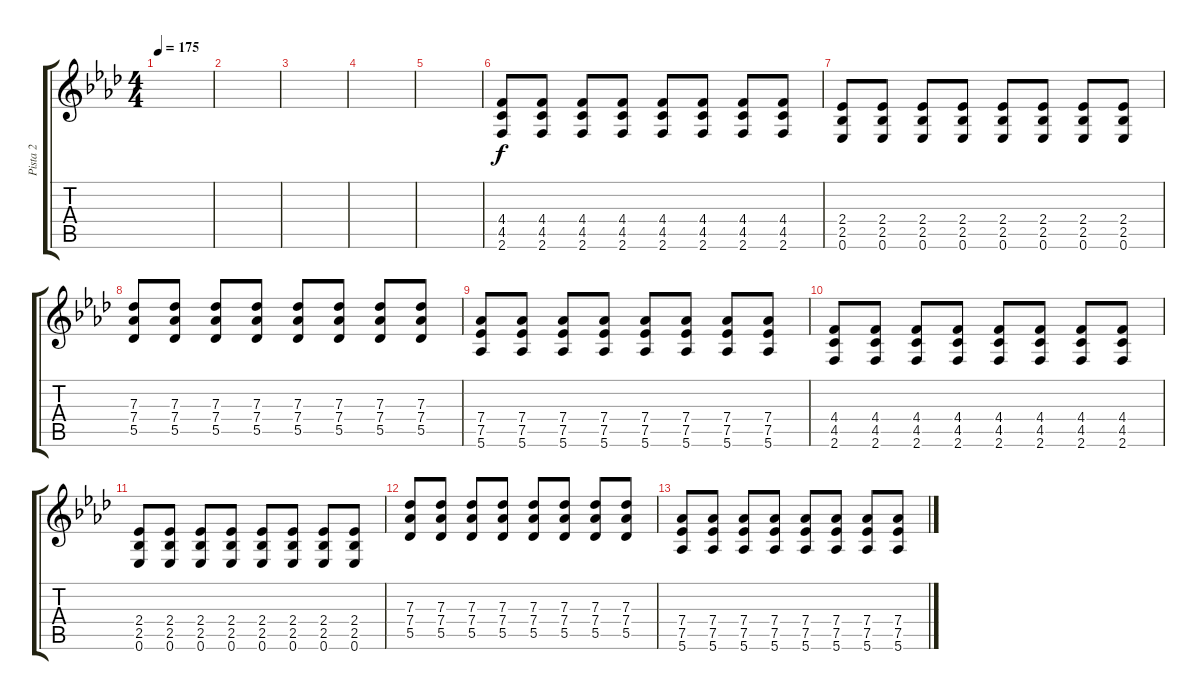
\track ("Pista 2" "Pista 2") {instrument distortionguitar}
\staff {score tabs}
\tuning (Eb4 Bb3 Gb3 Db3 Ab2 Eb2) {hide}
\ts (4 4)
\tempo 175
\clef g2
\ks fminor
|
|
|
|
|
(4.4 4.5 2.6).8 (4.4 4.5 2.6).8 (4.4 4.5 2.6).8 (4.4 4.5 2.6).8 (4.4 4.5 2.6).8 (4.4 4.5 2.6).8 (4.4 4.5 2.6).8 (4.4 4.5 2.6).8 |
(2.4 2.5 0.6).8 (2.4 2.5 0.6).8 (2.4 2.5 0.6).8 (2.4 2.5 0.6).8 (2.4 2.5 0.6).8 (2.4 2.5 0.6).8 (2.4 2.5 0.6).8 (2.4 2.5 0.6).8 |
(7.3 7.4 5.5).8 (7.3 7.4 5.5).8 (7.3 7.4 5.5).8 (7.3 7.4 5.5).8 (7.3 7.4 5.5).8 (7.3 7.4 5.5).8 (7.3 7.4 5.5).8 (7.3 7.4 5.5).8 |
(7.4 7.5 5.6).8 (7.4 7.5 5.6).8 (7.4 7.5 5.6).8 (7.4 7.5 5.6).8 (7.4 7.5 5.6).8 (7.4 7.5 5.6).8 (7.4 7.5 5.6).8 (7.4 7.5 5.6).8 |
(4.4 4.5 2.6).8 (4.4 4.5 2.6).8 (4.4 4.5 2.6).8 (4.4 4.5 2.6).8 (4.4 4.5 2.6).8 (4.4 4.5 2.6).8 (4.4 4.5 2.6).8 (4.4 4.5 2.6).8 |
(2.4 2.5 0.6).8 (2.4 2.5 0.6).8 (2.4 2.5 0.6).8 (2.4 2.5 0.6).8 (2.4 2.5 0.6).8 (2.4 2.5 0.6).8 (2.4 2.5 0.6).8 (2.4 2.5 0.6).8 |
(7.3 7.4 5.5).8 (7.3 7.4 5.5).8 (7.3 7.4 5.5).8 (7.3 7.4 5.5).8 (7.3 7.4 5.5).8 (7.3 7.4 5.5).8 (7.3 7.4 5.5).8 (7.3 7.4 5.5).8 |
(7.4 7.5 5.6).8 (7.4 7.5 5.6).8 (7.4 7.5 5.6).8 (7.4 7.5 5.6).8 (7.4 7.5 5.6).8 (7.4 7.5 5.6).8 (7.4 7.5 5.6).8 (7.4 7.5 5.6).8
